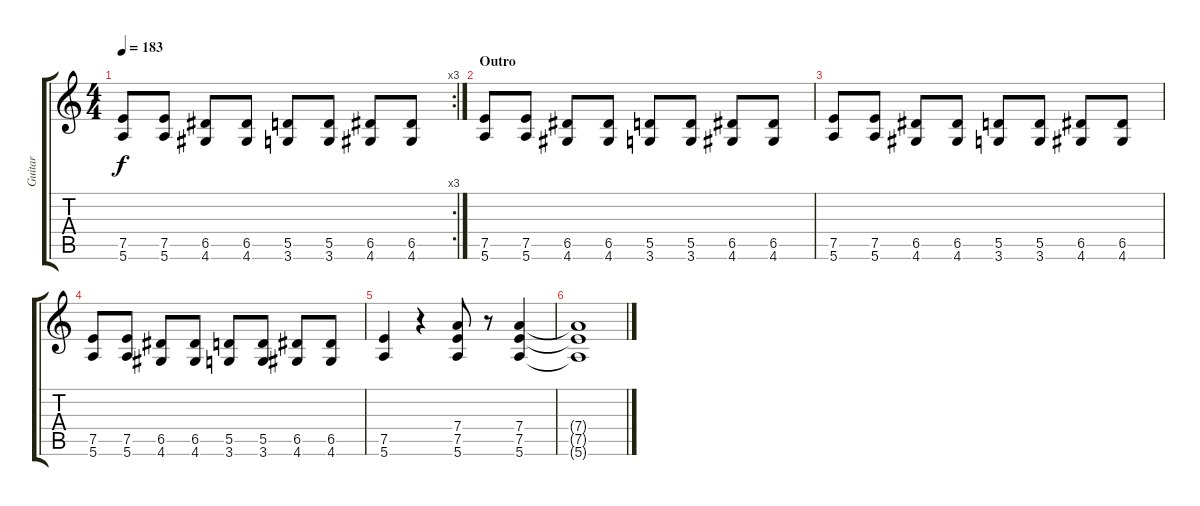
\track ("Guitar" "Guitar") {instrument overdrivenguitar}
\staff {score tabs}
\tuning (E4 B3 G3 D3 A2 E2) {hide}
\rc 3
\ts (4 4)
\tempo 183
\clef g2
\ks c
(7.5 5.6).8{dy f} (7.5 5.6).8 (6.5 4.6).8 (6.5 4.6).8 (5.5 3.6).8 (5.5 3.6).8 (6.5 4.6).8 (6.5 4.6).8 |
\section ("" "Outro")
(7.5 5.6).8 (7.5 5.6).8 (6.5 4.6).8 (6.5 4.6).8 (5.5 3.6).8 (5.5 3.6).8 (6.5 4.6).8 (6.5 4.6).8 |
(7.5 5.6).8 (7.5 5.6).8 (6.5 4.6).8 (6.5 4.6).8 (5.5 3.6).8 (5.5 3.6).8 (6.5 4.6).8 (6.5 4.6).8 |
(7.5 5.6).8 (7.5 5.6).8 (6.5 4.6).8 (6.5 4.6).8 (5.5 3.6).8 (5.5 3.6).8 (6.5 4.6).8 (6.5 4.6).8 |
(7.5 5.6).4 r.4 (7.4 7.5 5.6).8 r.8 (7.4 7.5 5.6).4 |
(7.4{t} 7.5{t} 5.6{t}).1
